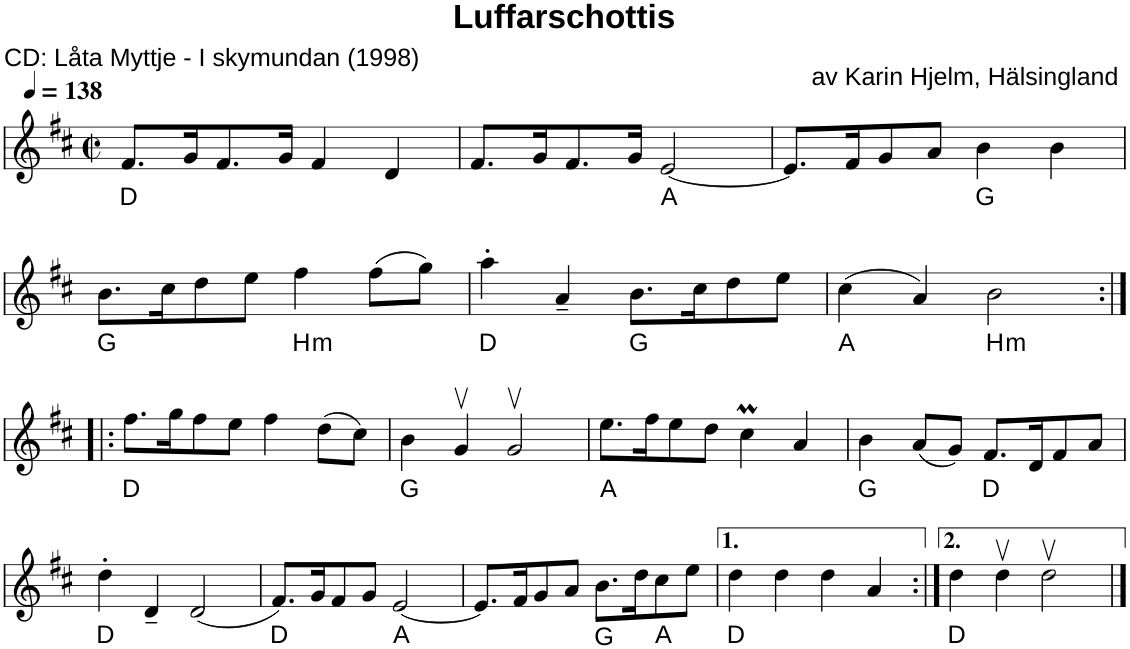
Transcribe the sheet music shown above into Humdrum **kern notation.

**kern	**harte
*part1	*part1
*staff1	*
*I"Piano	*
*I'Pno.	*
*clefG2	*
*k[f#c#]	*
*M2/2	*
*met(c|)	*
*MM138	*
=1	=1
8.f#/L	D:maj
16g/K	.
8.f#/	.
16g/Jk	.
4f#/	.
4d/	.
=2	=2
8.f#/L	.
16g/K	.
8.f#/	.
16g/Jk	.
[2e/	A:maj
=3	=3
8.e/L]	.
16f#/K	.
8g/	.
8a/J	.
4b\	G:maj
4b\	.
!!LO:LB:g=z
=4	=4
8.b\L	G:maj
16cc#\K	.
8dd\	.
8ee\J	.
!	!LO:H:kt=m
4ff#\	B:min
(8ff#\L	.
8gg\J)	.
=5	=5
4aa'\	D:maj
4a~/	.
8.b\L	G:maj
16cc#\K	.
8dd\	.
8ee\J	.
=6	=6
(4cc#\	A:maj
4a/)	.
!	!LO:H:kt=m
2b\	B:min
!!LO:LB:g=z
=7:|!|:	=7:|!|:
8.ff#\L	D:maj
16gg\K	.
8ff#\	.
8ee\J	.
4ff#\	.
(8dd\L	.
8cc#\J)	.
=8	=8
4b\	G:maj
4gv/	.
2gv/	.
=9	=9
8.ee\L	A:maj
16ff#\K	.
8ee\	.
8dd\J	.
4cc#m\	.
4a/	.
=10	=10
4b\	G:maj
(8a/L	.
8g/J)	.
8.f#/L	D:maj
16d/K	.
8f#/	.
8a/J	.
!!LO:LB:g=z
=11	=11
4dd'\	D:maj
4d~/	.
(2d/	.
=12	=12
8.f#/L)	D:maj
16g/K	.
8f#/	.
8g/J	.
[2e/	A:maj
=13	=13
8.e/L]	.
16f#/K	.
8g/	.
8a/J	.
8.b\L	G:maj
16dd\K	.
8cc#\	A:maj
8ee\J	.
=14	=14
4dd\	D:maj
4dd\	.
4dd\	.
4a/	.
=15:|!	=15:|!
4dd\	D:maj
4ddv\	.
2ddv\	.
==	==
*-	*-
